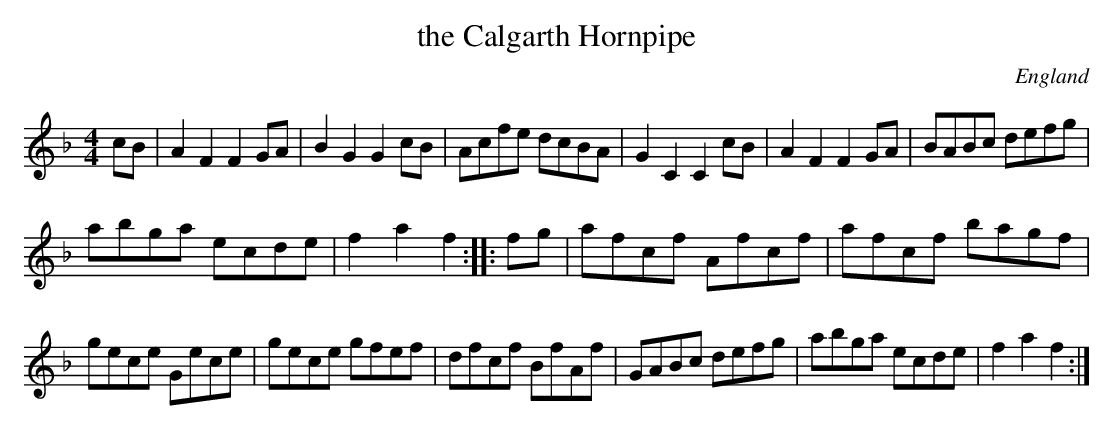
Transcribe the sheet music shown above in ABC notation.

X:1
T:the Calgarth Hornpipe
M:4/4
O:England
K:F major
cB|\
A2F2 F2GA| B2G2 G2cB| \
Acfe dcBA| G2C2 C2cB|\
A2F2 F2GA| BABc defg|
abga ecde| f2a2 f2:: fg|\
afcf Afcf| afcf bagf|
gece Gece| gece gfef|\
dfcf BfAf| GABc defg| \
abga ecde| f2a2 f2:|
